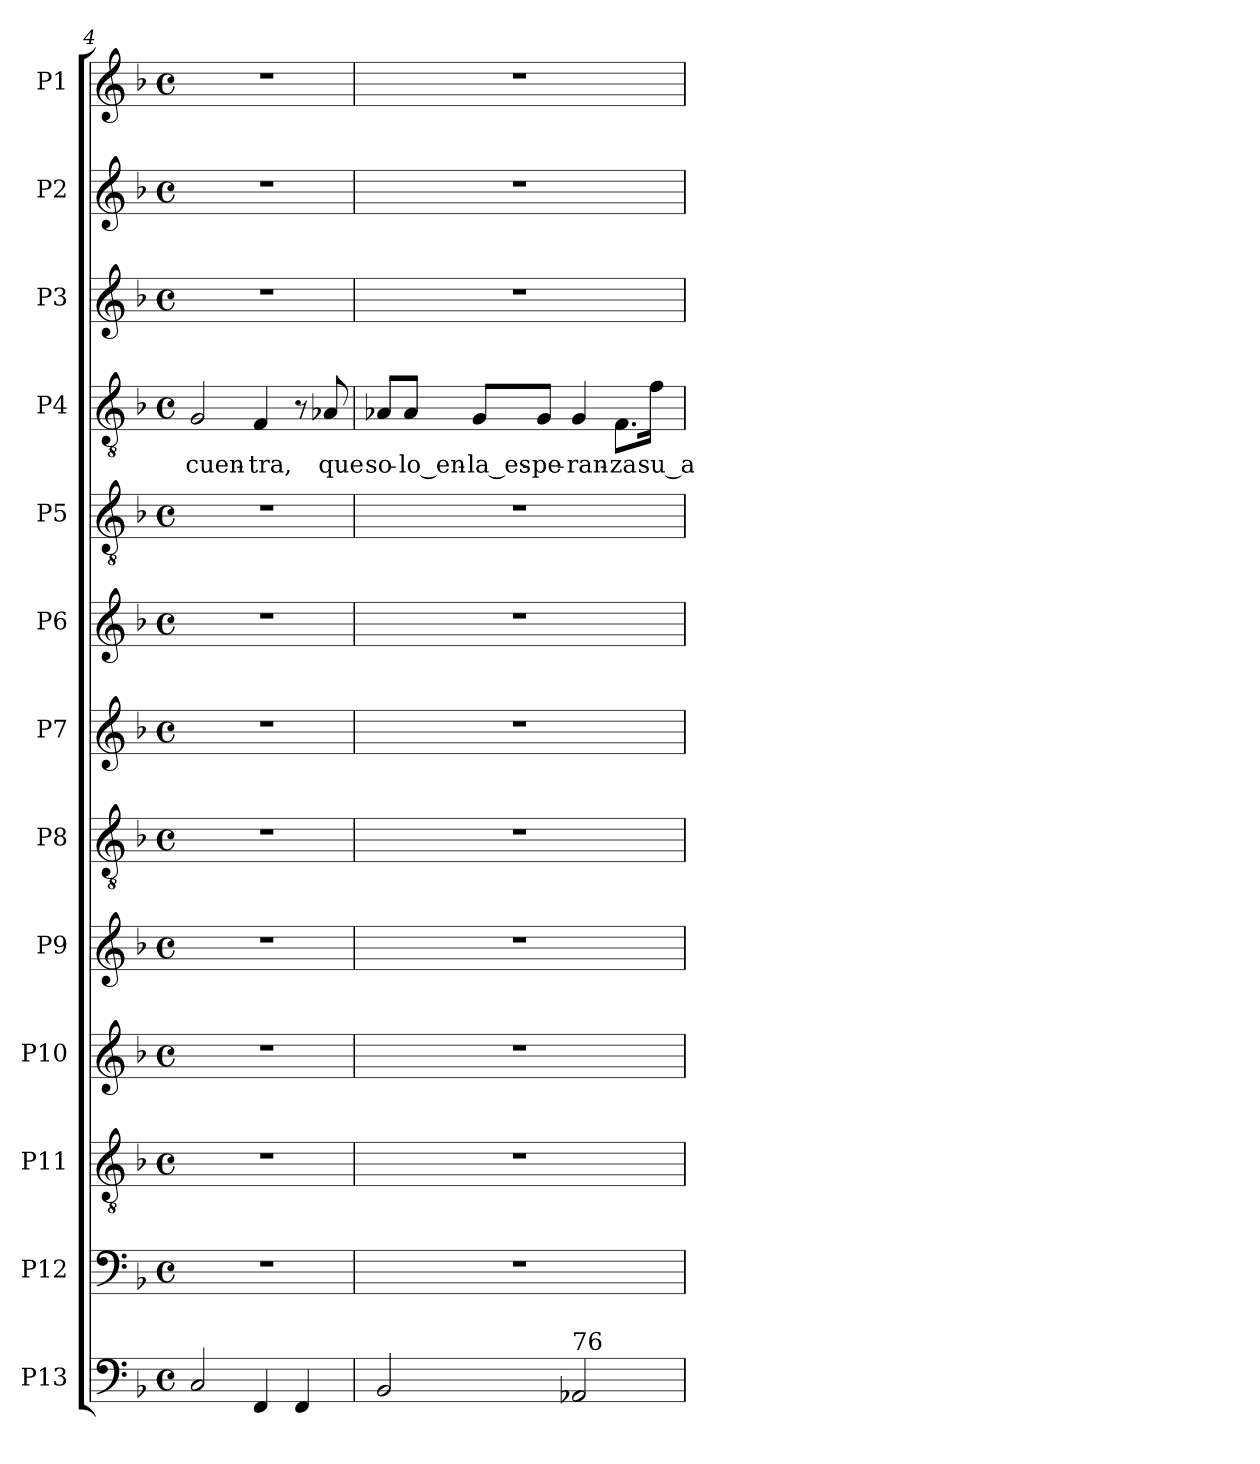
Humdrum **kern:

**kern	**kern	**kern	**kern	**kern	**kern	**kern	**kern	**kern	**kern	**text	**kern	**kern	**kern
*part13	*part12	*part11	*part10	*part9	*part8	*part7	*part6	*part5	*part4	*part4	*part3	*part2	*part1
*staff13	*staff12	*staff11	*staff10	*staff9	*staff8	*staff7	*staff6	*staff5	*staff4	*staff4	*staff3	*staff2	*staff1
*I"P13	*I"P12	*I"P11	*I"P10	*I"P9	*I"P8	*I"P7	*I"P6	*I"P5	*I"P4	*	*I"P3	*I"P2	*I"P1
*clefF4	*clefF4	*clefGv2	*clefG2	*clefG2	*clefGv2	*clefG2	*clefG2	*clefGv2	*clefGv2	*	*clefG2	*clefG2	*clefG2
*	*	*ITrd7c12	*	*	*ITrd7c12	*	*	*ITrd7c12	*ITrd7c12	*	*	*	*
*k[b-]	*k[b-]	*k[b-]	*k[b-]	*k[b-]	*k[b-]	*k[b-]	*k[b-]	*k[b-]	*k[b-]	*	*k[b-]	*k[b-]	*k[b-]
*F:	*F:	*F:	*F:	*F:	*F:	*F:	*F:	*F:	*F:	*	*F:	*F:	*F:
*M4/4	*M4/4	*M4/4	*M4/4	*M4/4	*M4/4	*M4/4	*M4/4	*M4/4	*M4/4	*	*M4/4	*M4/4	*M4/4
*met(c)	*met(c)	*met(c)	*met(c)	*met(c)	*met(c)	*met(c)	*met(c)	*met(c)	*met(c)	*	*met(c)	*met(c)	*met(c)
=4	=4	=4	=4	=4	=4	=4	=4	=4	=4	=4	=4	=4	=4
!	!	!	!	!	!	!	!	!	!	!LO:LY:b:color=#000000	!	!	!
2Ci/	1r	1r	1r	1r	1r	1r	1r	1r	2GGi/	-cuen-	1r	1r	1r
!	!	!	!	!	!	!	!	!	!	!LO:LY:b:color=#000000	!	!	!
4FFi/	.	.	.	.	.	.	.	.	4FFi/	-tra,	.	.	.
4FFi/	.	.	.	.	.	.	.	.	8r	.	.	.	.
!	!	!	!	!	!	!	!	!	!	!LO:LY:b:color=#000000	!	!	!
.	.	.	.	.	.	.	.	.	8AA-Xi/	que	.	.	.
!!LO:PB:g=z
=5	=5	=5	=5	=5	=5	=5	=5	=5	=5	=5	=5	=5	=5
!	!	!	!	!	!	!	!	!	!	!LO:LY:b:color=#000000	!	!	!
2BB-i/	1r	1r	1r	1r	1r	1r	1r	1r	8AA-Xi/L	so-	1r	1r	1r
!	!	!	!	!	!	!	!	!	!	!LO:LY:b:color=#000000	!	!	!
.	.	.	.	.	.	.	.	.	8AA-i/J	-lo_en-	.	.	.
!	!	!	!	!	!	!	!	!	!	!LO:LY:b:color=#000000	!	!	!
.	.	.	.	.	.	.	.	.	8GGi/L	-la_es-	.	.	.
!	!	!	!	!	!	!	!	!	!	!LO:LY:b:color=#000000	!	!	!
.	.	.	.	.	.	.	.	.	8GGi/J	-pe-	.	.	.
!LO:TX:a:t=76	!	!	!	!	!	!	!	!	!	!	!	!	!
!	!	!	!	!	!	!	!	!	!	!LO:LY:b:color=#000000	!	!	!
2AA-Xi/	.	.	.	.	.	.	.	.	4GGi/	-ran-	.	.	.
!	!	!	!	!	!	!	!	!	!	!LO:LY:b:color=#000000	!	!	!
.	.	.	.	.	.	.	.	.	8.FFi\L	-za	.	.	.
!	!	!	!	!	!	!	!	!	!	!LO:LY:b:color=#000000	!	!	!
.	.	.	.	.	.	.	.	.	16Fi\Jk	su_a-	.	.	.
=	=	=	=	=	=	=	=	=	=	=	=	=	=
*-	*-	*-	*-	*-	*-	*-	*-	*-	*-	*-	*-	*-	*-
